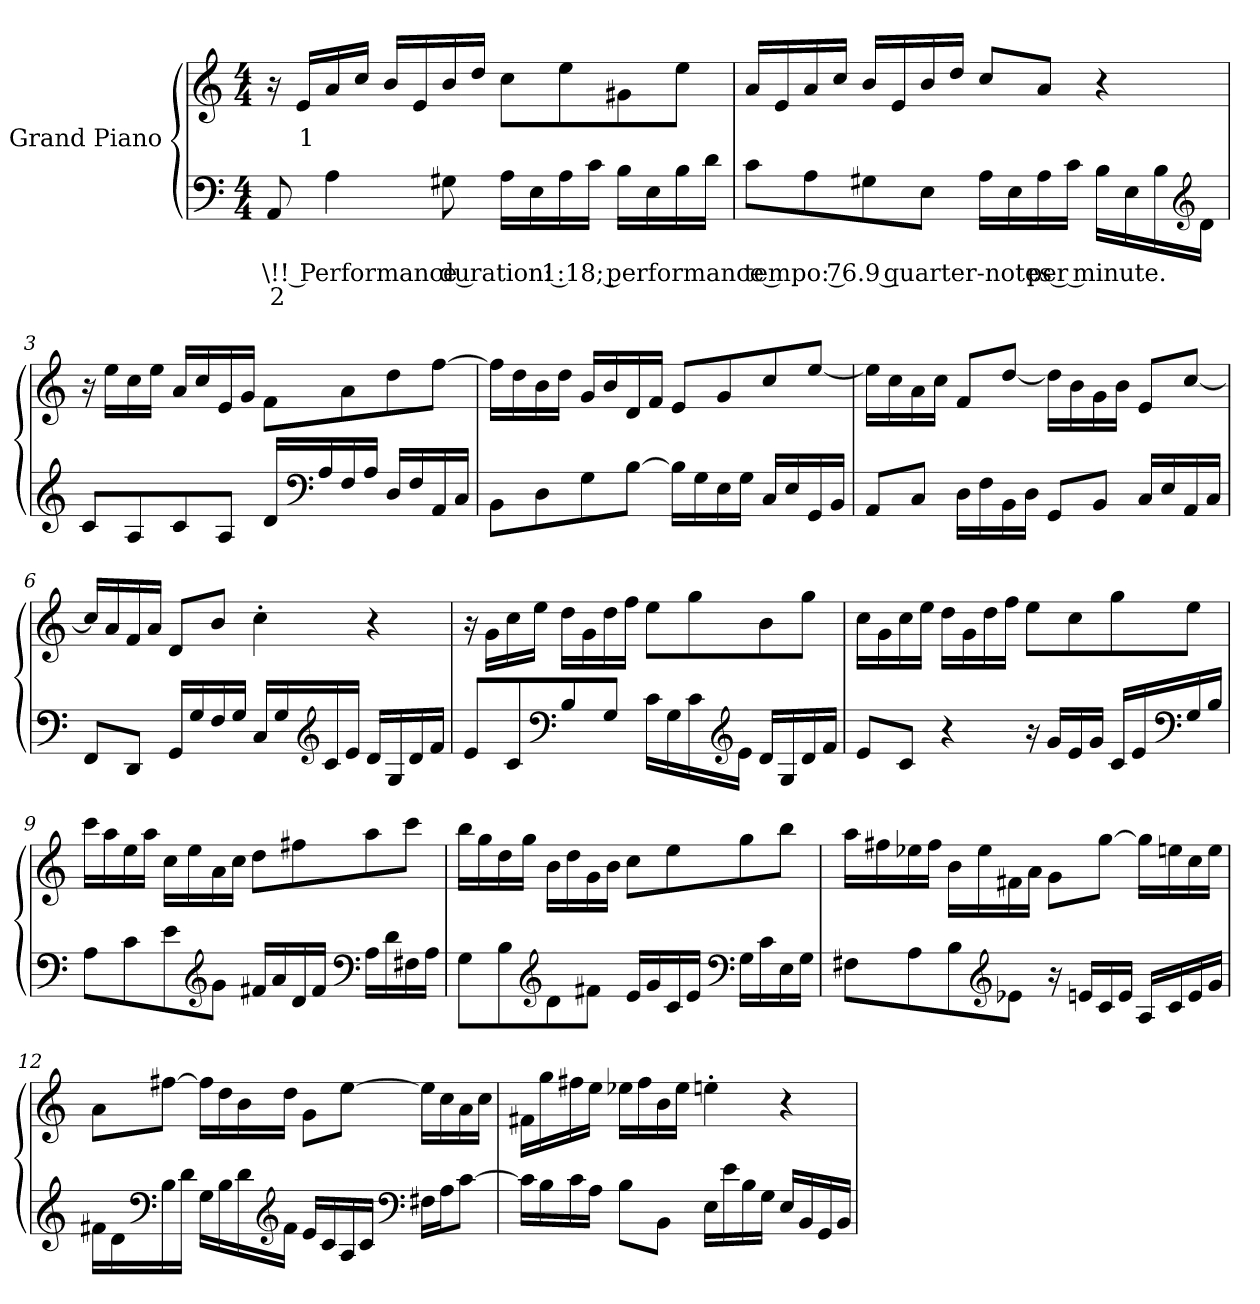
**kern	**text	**text	**kern	**text
*part2	*part2	*part2	*part1	*part1
*staff2	*staff2	*staff2	*staff1	*staff1
*I"Grand Piano	*	*	*I"Grand Piano	*
*clefF4	*	*	*clefG2	*
*k[]	*	*	*k[]	*
*M4/4	*	*	*M4/4	*
*MM76	*	*	*MM76	*
=1	=1	=1	=1	=1
!	!LO:LY:b	!LO:LY:b	!	!
8AAi/	\!! Performance duration: 1:18; performance tempo: 76.9 quarter-notes per minute.	2	16r	.
!	!	!	!	!LO:LY:b
.	.	.	16ej/LL	1
4Ai\	.	.	16aj/	.
.	.	.	16ccj/JJ	.
.	.	.	16bj/LL	.
.	.	.	16ej/	.
8G#Xi\	.	.	16bj/	.
.	.	.	16ddj/JJ	.
16Ai\LL	.	.	8ccj\L	.
16Ei\	.	.	.	.
16Ai\	.	.	8eej\	.
16ci\JJ	.	.	.	.
16Bi\LL	.	.	8g#Xj\	.
16Ei\	.	.	.	.
16Bi\	.	.	8eej\J	.
16di\JJ	.	.	.	.
!!LO:LB:g=z
=2	=2	=2	=2	=2
8ci\L	.	.	16aj/LL	.
.	.	.	16ej/	.
8Ai\	.	.	16aj/	.
.	.	.	16ccj/JJ	.
8G#Xi\	.	.	16bj/LL	.
.	.	.	16ej/	.
8Ei\J	.	.	16bj/	.
.	.	.	16ddj/JJ	.
16Ai\LL	.	.	8ccj/L	.
16Ei\	.	.	.	.
16Ai\	.	.	8aj/J	.
16ci\JJ	.	.	.	.
16Bi\LL	.	.	4r	.
16Ei\	.	.	.	.
16Bi\	.	.	.	.
*clefG2	*	*	*	*
16di\JJ	.	.	.	.
=3	=3	=3	=3	=3
8ci/L	.	.	16r	.
.	.	.	16eej\LL	.
8Ai/	.	.	16ccj\	.
.	.	.	16eej\JJ	.
8ci/	.	.	16aj/LL	.
.	.	.	16ccj/	.
8Ai/J	.	.	16ej/	.
.	.	.	16gj/JJ	.
16di/LL	.	.	8fj\L	.
*clefF4	*	*	*	*
16Ai/	.	.	.	.
16Fi/	.	.	8aj\	.
16Ai/JJ	.	.	.	.
16Di/LL	.	.	8ddj\	.
16Fi/	.	.	.	.
16AAi/	.	.	[8ffj\J	.
16Ci/JJ	.	.	.	.
!!LO:LB:g=z
=4	=4	=4	=4	=4
8BBi\L	.	.	16ffj\LL]	.
.	.	.	16ddj\	.
8Di\	.	.	16bj\	.
.	.	.	16ddj\JJ	.
8Gi\	.	.	16gj/LL	.
.	.	.	16bj/	.
[8Bi\J	.	.	16dj/	.
.	.	.	16fj/JJ	.
16Bi\LL]	.	.	8ej/L	.
16Gi\	.	.	.	.
16Ei\	.	.	8gj/	.
16Gi\JJ	.	.	.	.
16Ci/LL	.	.	8ccj/	.
16Ei/	.	.	.	.
16GGi/	.	.	[8eej/J	.
16BBi/JJ	.	.	.	.
=5	=5	=5	=5	=5
8AAi/L	.	.	16eej\LL]	.
.	.	.	16ccj\	.
8Ci/J	.	.	16aj\	.
.	.	.	16ccj\JJ	.
16Di\LL	.	.	8fj/L	.
16Fi\	.	.	.	.
16BBi\	.	.	[8ddj/J	.
16Di\JJ	.	.	.	.
8GGi/L	.	.	16ddj\LL]	.
.	.	.	16bj\	.
8BBi/J	.	.	16gj\	.
.	.	.	16bj\JJ	.
16Ci/LL	.	.	8ej/L	.
16Ei/	.	.	.	.
16AAi/	.	.	[8ccj/J	.
16Ci/JJ	.	.	.	.
!!LO:LB:g=z
=6	=6	=6	=6	=6
8FFi/L	.	.	16ccj/LL]	.
.	.	.	16aj/	.
8DDi/J	.	.	16fj/	.
.	.	.	16aj/JJ	.
16GGi/LL	.	.	8dj/L	.
16Gi/	.	.	.	.
16Fi/	.	.	8bj/J	.
16Gi/JJ	.	.	.	.
16Ci/LL	.	.	4cc'j\	.
16Gi/	.	.	.	.
*clefG2	*	*	*	*
16ci/	.	.	.	.
16ei/JJ	.	.	.	.
16di/LL	.	.	4r	.
16Gi/	.	.	.	.
16di/	.	.	.	.
16fi/JJ	.	.	.	.
=7	=7	=7	=7	=7
8ei/L	.	.	16r	.
.	.	.	16gj\LL	.
8ci/	.	.	16ccj\	.
.	.	.	16eej\JJ	.
*clefF4	*	*	*	*
8Bi/	.	.	16ddj\LL	.
.	.	.	16gj\	.
8Gi/J	.	.	16ddj\	.
.	.	.	16ffj\JJ	.
16ci\LL	.	.	8eej\L	.
16Gi\	.	.	.	.
16ci\	.	.	8ggj\	.
*clefG2	*	*	*	*
16ei\JJ	.	.	.	.
16di/LL	.	.	8bj\	.
16Gi/	.	.	.	.
16di/	.	.	8ggj\J	.
16fi/JJ	.	.	.	.
!!LO:LB:g=z
=8	=8	=8	=8	=8
8ei/L	.	.	16ccj\LL	.
.	.	.	16gj\	.
8ci/J	.	.	16ccj\	.
.	.	.	16eej\JJ	.
4r	.	.	16ddj\LL	.
.	.	.	16gj\	.
.	.	.	16ddj\	.
.	.	.	16ffj\JJ	.
16r	.	.	8eej\L	.
16gi/LL	.	.	.	.
16ei/	.	.	8ccj\	.
16gi/JJ	.	.	.	.
16ci/LL	.	.	8ggj\	.
16ei/	.	.	.	.
*clefF4	*	*	*	*
16Gi/	.	.	8eej\J	.
16Bi/JJ	.	.	.	.
=9	=9	=9	=9	=9
8Ai\L	.	.	16cccj\LL	.
.	.	.	16aaj\	.
8ci\	.	.	16eej\	.
.	.	.	16aaj\JJ	.
8ei\	.	.	16ccj\LL	.
.	.	.	16eej\	.
*clefG2	*	*	*	*
8gi\J	.	.	16aj\	.
.	.	.	16ccj\JJ	.
16f#Xi/LL	.	.	8ddj\L	.
16ai/	.	.	.	.
16di/	.	.	8ff#Xj\	.
16f#i/JJ	.	.	.	.
*clefF4	*	*	*	*
16Ai\LL	.	.	8aaj\	.
16di\	.	.	.	.
16F#Xi\	.	.	8cccj\J	.
16Ai\JJ	.	.	.	.
!!LO:PB:g=z
=10	=10	=10	=10	=10
8Gi\L	.	.	16bbj\LL	.
.	.	.	16ggj\	.
8Bi\	.	.	16ddj\	.
.	.	.	16ggj\JJ	.
*clefG2	*	*	*	*
8di\	.	.	16bj\LL	.
.	.	.	16ddj\	.
8f#Xi\J	.	.	16gj\	.
.	.	.	16bj\JJ	.
16ei/LL	.	.	8ccj\L	.
16gi/	.	.	.	.
16ci/	.	.	8eej\	.
16ei/JJ	.	.	.	.
*clefF4	*	*	*	*
16Gi\LL	.	.	8ggj\	.
16ci\	.	.	.	.
16Ei\	.	.	8bbj\J	.
16Gi\JJ	.	.	.	.
=11	=11	=11	=11	=11
8F#Xi\L	.	.	16aaj\LL	.
.	.	.	16ff#Xj\	.
8Ai\	.	.	16ee-Xj\	.
.	.	.	16ff#j\JJ	.
8Bi\	.	.	16bj\LL	.
.	.	.	16ee-j\	.
*clefG2	*	*	*	*
8e-Xi\J	.	.	16f#Xj\	.
.	.	.	16aj\JJ	.
16r	.	.	8gj\L	.
16eni/LL	.	.	.	.
16ci/	.	.	[8ggj\J	.
16ei/JJ	.	.	.	.
16Ai/LL	.	.	16ggj\LL]	.
16ci/	.	.	16eenj\	.
16ei/	.	.	16ccj\	.
16gi/JJ	.	.	16eej\JJ	.
!!LO:PB:g=z
=12	=12	=12	=12	=12
16f#Xi\LL	.	.	8aj\L	.
16di\	.	.	.	.
*clefF4	*	*	*	*
16Bi\	.	.	[8ff#Xj\J	.
16di\JJ	.	.	.	.
16Gi\LL	.	.	16ff#j\LL]	.
16Bi\	.	.	16ddj\	.
16di\	.	.	16bj\	.
*clefG2	*	*	*	*
16f#i\JJ	.	.	16ddj\JJ	.
16ei/LL	.	.	8gj\L	.
16ci/	.	.	.	.
16Ai/	.	.	[8eej\J	.
16ci/JJ	.	.	.	.
*clefF4	*	*	*	*
16F#Xi\LL	.	.	16eej\LL]	.
16Ai\J	.	.	16ccj\	.
[8ci\J	.	.	16aj\	.
.	.	.	16ccj\JJ	.
=13	=13	=13	=13	=13
16ci\LL]	.	.	16f#Xj\LL	.
16Bi\	.	.	16ggj\	.
16ci\	.	.	16ff#Xj\	.
16Ai\JJ	.	.	16eej\JJ	.
8Bi\L	.	.	16ee-Xj\LL	.
.	.	.	16ff#j\	.
8BBi\J	.	.	16bj\	.
.	.	.	16ee-j\JJ	.
16Ei\LL	.	.	4een'j\	.
16ei\	.	.	.	.
16Bi\	.	.	.	.
16Gi\JJ	.	.	.	.
16Ei/LL	.	.	4r	.
16BBi/	.	.	.	.
16GGi/	.	.	.	.
16BBi/JJ	.	.	.	.
=	=	=	=	=
*-	*-	*-	*-	*-
